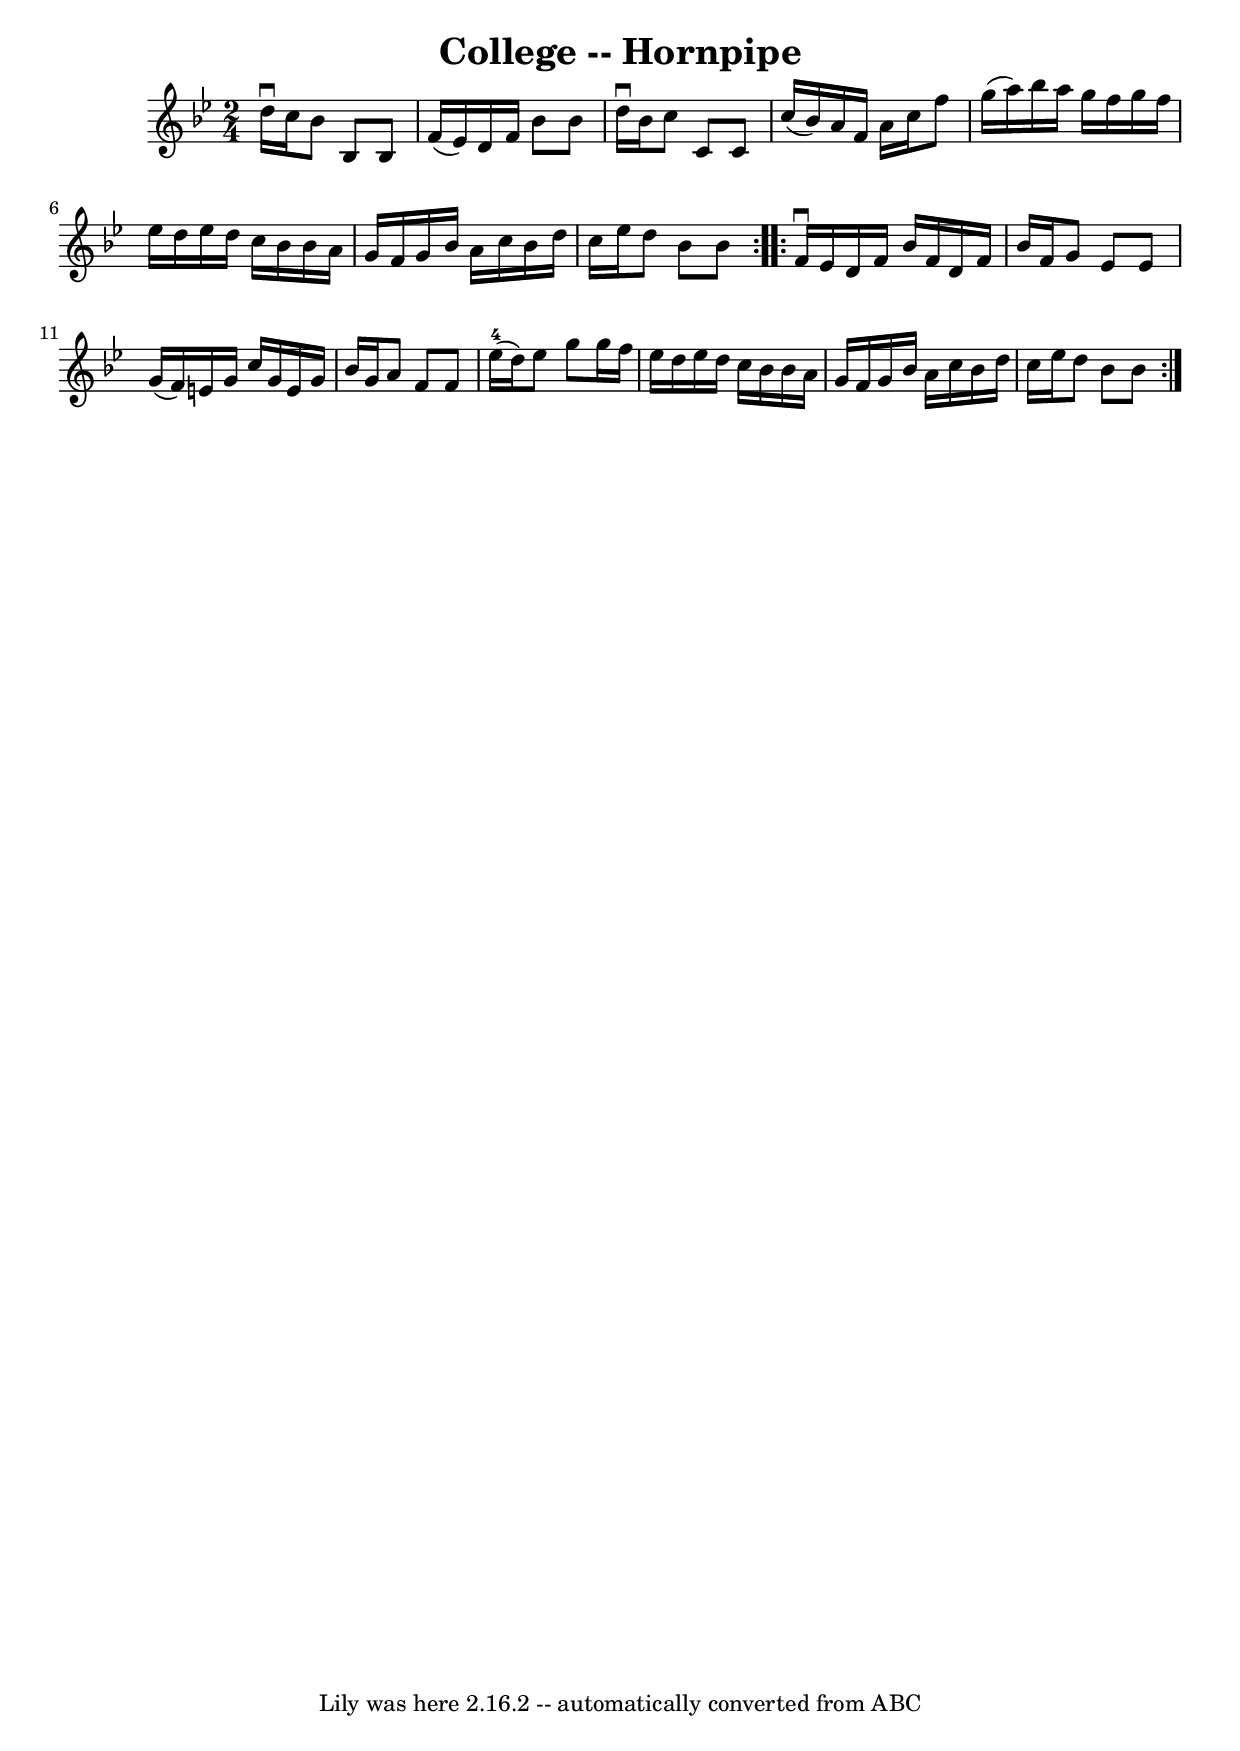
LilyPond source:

\version "2.16.2"
\include "Mammoth.ily"
\header {
  %% book = "Cole's 1000 Fiddle Tunes"
  crossRefNumber = "1"
  footnotes = ""
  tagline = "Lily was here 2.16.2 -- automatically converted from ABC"
  title = "College -- Hornpipe"

}
voicedefault =  {



  \repeat volta 2 {

    \time 2/4      \key bes \major d''16^\downbow c''16   |
    bes'8 bes8        bes8 f'16 (ees'16)  |
    d'16 f'16 bes'8 bes'8 d''16^\downbow bes'16  |
    c''8 c'8 c'8 c''16 (bes'16)  |
    a'16 f'16 a'16 c''16 f''8 g''16 (a''16)  |
    bes''16 a''16 g''16 f''16 g''16 f''16 ees''16         d''16   |
    ees''16 d''16 c''16 bes'16 bes'16 a'16 g'16      f'16   |
    g'16 bes'16 a'16 c''16 bes'16 d''16 c''16      ees''16   |
    d''8 bes'8 bes'8  
  }     
  \repeat volta 2 {     f'16^\downbow ees'16   |
    d'16 f'16 bes'16 f'16 d'16 f'16        bes'16 f'16   |
    g'8 ees'8 ees'8 g'16 (f'16) |
         e'16 g'16 c''16 g'16 e'16 g'16 bes'16 g'16   |
         a'8 f'8 f'8 ees''16-4(d''16)  |
    ees''8 g''8         g''16 f''16 ees''16 d''16   |
    ees''16 d''16 c''16         bes'16 bes'16 a'16 g'16 f'16   |
    g'16 bes'16 a'16         c''16 bes'16 d''16 c''16 ees''16   |
    d''8 bes'8 bes'8 
    
  }   

}

\score{
  <<

    \context Staff="default"
    {
      \voicedefault 
      
    }

  >>
  \layout {
    
  }
  \midi {
  }

}
